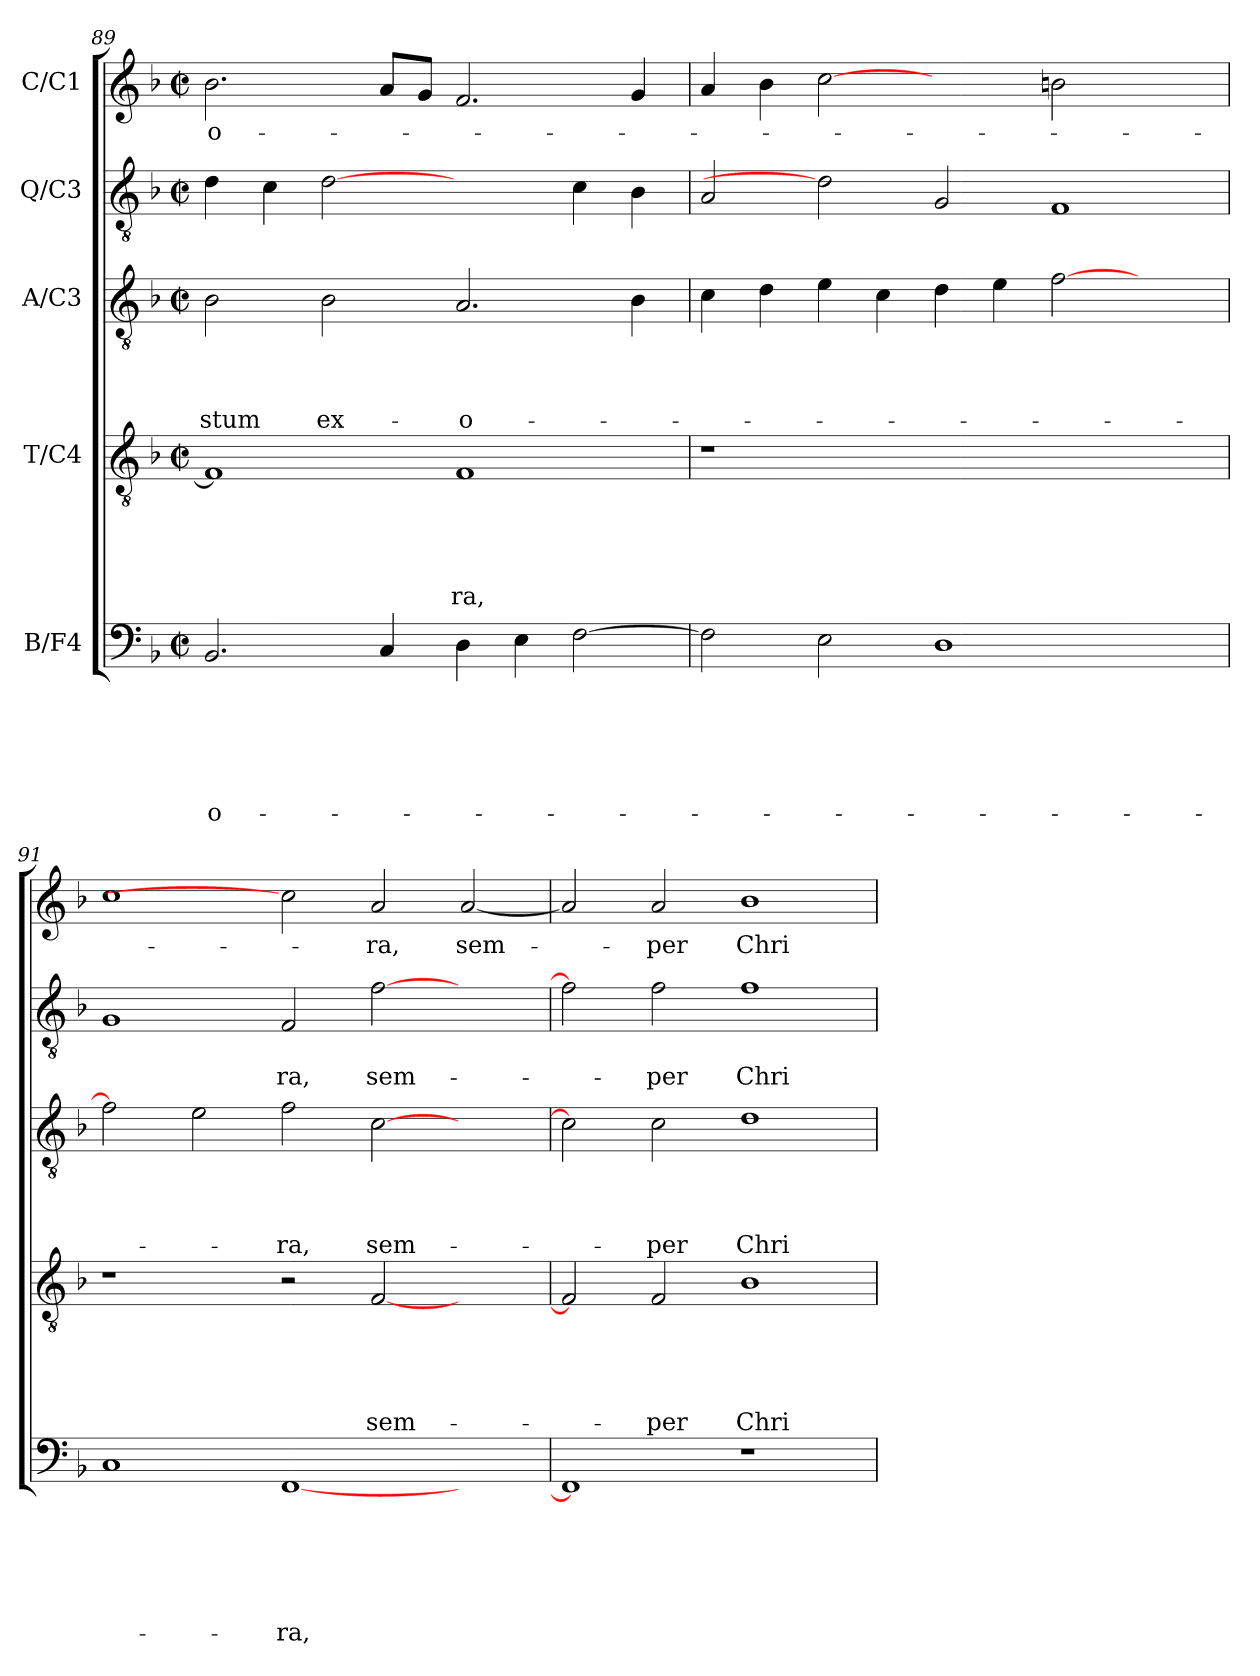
**kern	**text	**text	**text	**text	**text	**text	**kern	**text	**text	**text	**text	**text	**kern	**text	**text	**text	**text	**kern	**text	**text	**kern	**text
*part5	*part5	*part5	*part5	*part5	*part5	*part5	*part4	*part4	*part4	*part4	*part4	*part4	*part3	*part3	*part3	*part3	*part3	*part2	*part2	*part2	*part1	*part1
*staff5	*staff5	*staff5	*staff5	*staff5	*staff5	*staff5	*staff4	*staff4	*staff4	*staff4	*staff4	*staff4	*staff3	*staff3	*staff3	*staff3	*staff3	*staff2	*staff2	*staff2	*staff1	*staff1
*I"B/F4	*	*	*	*	*	*	*I"T/C4	*	*	*	*	*	*I"A/C3	*	*	*	*	*I"Q/C3	*	*	*I"C/C1	*
*clefF4	*	*	*	*	*	*	*clefGv2	*	*	*	*	*	*clefGv2	*	*	*	*	*clefGv2	*	*	*clefG2	*
*k[b-]	*	*	*	*	*	*	*k[b-]	*	*	*	*	*	*k[b-]	*	*	*	*	*k[b-]	*	*	*k[b-]	*
*F:	*	*	*	*	*	*	*F:	*	*	*	*	*	*F:	*	*	*	*	*F:	*	*	*F:	*
*M2/2	*	*	*	*	*	*	*M2/2	*	*	*	*	*	*M2/2	*	*	*	*	*M2/2	*	*	*M2/2	*
*met(c|)	*	*	*	*	*	*	*met(c|)	*	*	*	*	*	*met(c|)	*	*	*	*	*met(c|)	*	*	*met(c|)	*
=89	=89	=89	=89	=89	=89	=89	=89	=89	=89	=89	=89	=89	=89	=89	=89	=89	=89	=89	=89	=89	=89	=89
!	!	!	!	!	!	!LO:LY:b	!	!	!	!	!	!	!	!	!	!	!LO:LY:b	!	!	!	!	!LO:LY:b
2.BB-/	.	.	.	.	.	-o-	1F]	.	.	.	.	.	2B-\	.	.	.	-stum	4d\	.	.	2.b-\	-o-
.	.	.	.	.	.	.	.	.	.	.	.	.	.	.	.	.	.	4c\	.	.	.	.
!	!	!	!	!	!	!	!	!	!	!	!	!	!	!	!	!	!LO:LY:b	!	!	!	!	!
.	.	.	.	.	.	.	.	.	.	.	.	.	2B-\	.	.	.	ex-	[2d	.	.	.	.
4C/	.	.	.	.	.	.	.	.	.	.	.	.	.	.	.	.	.	.	.	.	8a/L	.
.	.	.	.	.	.	.	.	.	.	.	.	.	.	.	.	.	.	.	.	.	8g/J	.
!	!	!	!	!	!	!	!	!	!	!	!	!LO:LY:b	!	!	!	!	!LO:LY:b	!	!	!	!	!
4D\	.	.	.	.	.	.	1F	.	.	.	.	-ra,	2.A/	.	.	.	-o-	2ryy	.	.	2.f/	.
4E\	.	.	.	.	.	.	.	.	.	.	.	.	.	.	.	.	.	.	.	.	.	.
[2F\	.	.	.	.	.	.	.	.	.	.	.	.	.	.	.	.	.	4c\	.	.	.	.
.	.	.	.	.	.	.	.	.	.	.	.	.	4B-\	.	.	.	.	4B-\	.	.	4g/	.
=90	=90	=90	=90	=90	=90	=90	=90	=90	=90	=90	=90	=90	=90	=90	=90	=90	=90	=90	=90	=90	=90	=90
2F\]	.	.	.	.	.	.	1r	.	.	.	.	.	4c\	.	.	.	.	2A/	.	.	4a/	.
.	.	.	.	.	.	.	.	.	.	.	.	.	4d\	.	.	.	.	.	.	.	4b-\	.
2E\	.	.	.	.	.	.	.	.	.	.	.	.	4e\	.	.	.	.	2d]	.	.	[2cc	.
.	.	.	.	.	.	.	.	.	.	.	.	.	4c\	.	.	.	.	.	.	.	.	.
1D	.	.	.	.	.	.	1.ryy	.	.	.	.	.	4d\	.	.	.	.	2G/	.	.	2ryy	.
.	.	.	.	.	.	.	.	.	.	.	.	.	4e\	.	.	.	.	.	.	.	.	.
.	.	.	.	.	.	.	.	.	.	.	.	.	[2f\	.	.	.	.	1F	.	.	2bn\	.
2ryy	.	.	.	.	.	.	.	.	.	.	.	.	2ryy	.	.	.	.	.	.	.	2ryy	.
!!LO:LB:g=z
=91	=91	=91	=91	=91	=91	=91	=91	=91	=91	=91	=91	=91	=91	=91	=91	=91	=91	=91	=91	=91	=91	=91
1C	.	.	.	.	.	.	1r	.	.	.	.	.	2f\]	.	.	.	.	1G	.	.	1cc	.
.	.	.	.	.	.	.	.	.	.	.	.	.	2e\	.	.	.	.	.	.	.	.	.
!	!	!	!	!	!	!LO:LY:b	!	!	!	!	!	!	!	!	!	!	!LO:LY:b	!	!	!LO:LY:b	!	!
[1FF	.	.	.	.	.	-ra,	2r	.	.	.	.	.	2f\	.	.	.	-ra,	2F/	.	-ra,	2cc]	.
!	!	!	!	!	!	!	!	!	!	!	!	!LO:LY:b	!	!	!	!	!LO:LY:b	!	!	!LO:LY:b	!	!LO:LY:b
.	.	.	.	.	.	.	[2F/	.	.	.	.	sem-	[2c\	.	.	.	sem-	[2f\	.	sem-	2a/	-ra,
!	!	!	!	!	!	!	!	!	!	!	!	!	!	!	!	!	!	!	!	!	!	!LO:LY:b
2ryy	.	.	.	.	.	.	2ryy	.	.	.	.	.	2ryy	.	.	.	.	2ryy	.	.	[2a/	sem-
=92	=92	=92	=92	=92	=92	=92	=92	=92	=92	=92	=92	=92	=92	=92	=92	=92	=92	=92	=92	=92	=92	=92
1FF]	.	.	.	.	.	.	2F/]	.	.	.	.	.	2c\]	.	.	.	.	2f\]	.	.	2a/]	.
!	!	!	!	!	!	!	!	!	!	!	!	!LO:LY:b	!	!	!	!	!LO:LY:b	!	!	!LO:LY:b	!	!LO:LY:b
.	.	.	.	.	.	.	2F/	.	.	.	.	-per	2c\	.	.	.	-per	2f\	.	-per	2a/	-per
!	!	!	!	!	!	!	!	!	!	!	!	!LO:LY:b	!	!	!	!	!LO:LY:b	!	!	!LO:LY:b	!	!LO:LY:b
1r	.	.	.	.	.	.	1B-	.	.	.	.	Chri-	1d	.	.	.	Chri-	1f	.	Chri-	1b-	Chri-
=	=	=	=	=	=	=	=	=	=	=	=	=	=	=	=	=	=	=	=	=	=	=
*-	*-	*-	*-	*-	*-	*-	*-	*-	*-	*-	*-	*-	*-	*-	*-	*-	*-	*-	*-	*-	*-	*-
